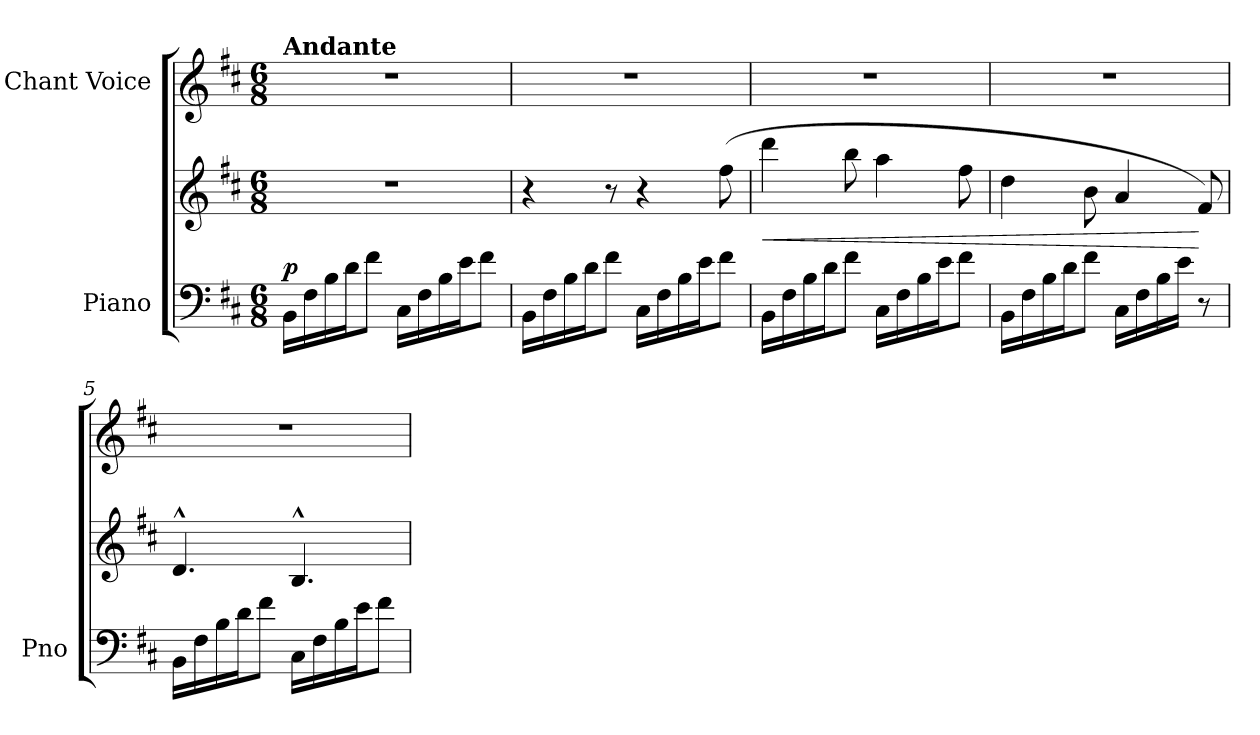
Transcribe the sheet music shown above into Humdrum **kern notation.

**kern	**kern	**dynam	**kern
*part2	*part2	*part2	*part1
*staff3	*staff2	*staff2/3	*staff1
*I"Piano	*	*	*I"Chant Voice
*I'Pno	*	*	*
*clefF4	*clefG2	*	*clefG2
*k[f#c#]	*k[f#c#]	*	*k[f#c#]
*M6/8	*M6/8	*	*M6/8
=1	=1	=1	=1
!	!	!	!LO:TX:a:B:t=Andante
!	!	!LO:DY:a=2	!
16BB\LL	2.r	p	2.r
16F#\	.	.	.
16B\	.	.	.
16d\J	.	.	.
8f#\J	.	.	.
16C#\LL	.	.	.
16F#\	.	.	.
16B\	.	.	.
16e\J	.	.	.
8f#\J	.	.	.
=2	=2	=2	=2
16BB\LL	4r	.	2.r
16F#\	.	.	.
16B\	.	.	.
16d\J	.	.	.
8f#\J	8r	.	.
16C#\LL	4r	.	.
16F#\	.	.	.
16B\	.	.	.
16e\J	.	.	.
8f#\J	(>8ff#\	.	.
=3	=3	=3	=3
!	!	!LO:HP:b	!
16BB\LL	4ddd\	<	2.r
16F#\	.	.	.
16B\	.	.	.
16d\J	.	.	.
8f#\J	8bb\	.	.
16C#\LL	4aa\	.	.
16F#\	.	.	.
16B\	.	.	.
16e\J	.	.	.
8f#\J	8ff#\	.	.
=4	=4	=4	=4
16BB\LL	4dd\	.	2.r
16F#\	.	.	.
16B\	.	.	.
16d\J	.	.	.
8f#\J	8b\	.	.
16C#\LL	4a/	.	.
16F#\	.	.	.
16B\	.	.	.
16e\JJ	.	.	.
8r	8f#/)	[	.
!!LO:LB:g=z
=5	=5	=5	=5
16BB\LL	4.d^^/	.	2.r
16F#\	.	.	.
16B\	.	.	.
16d\J	.	.	.
8f#\J	.	.	.
16C#\LL	4.B^^/	.	.
16F#\	.	.	.
16B\	.	.	.
16e\J	.	.	.
8f#\J	.	.	.
=	=	=	=
*-	*-	*-	*-
